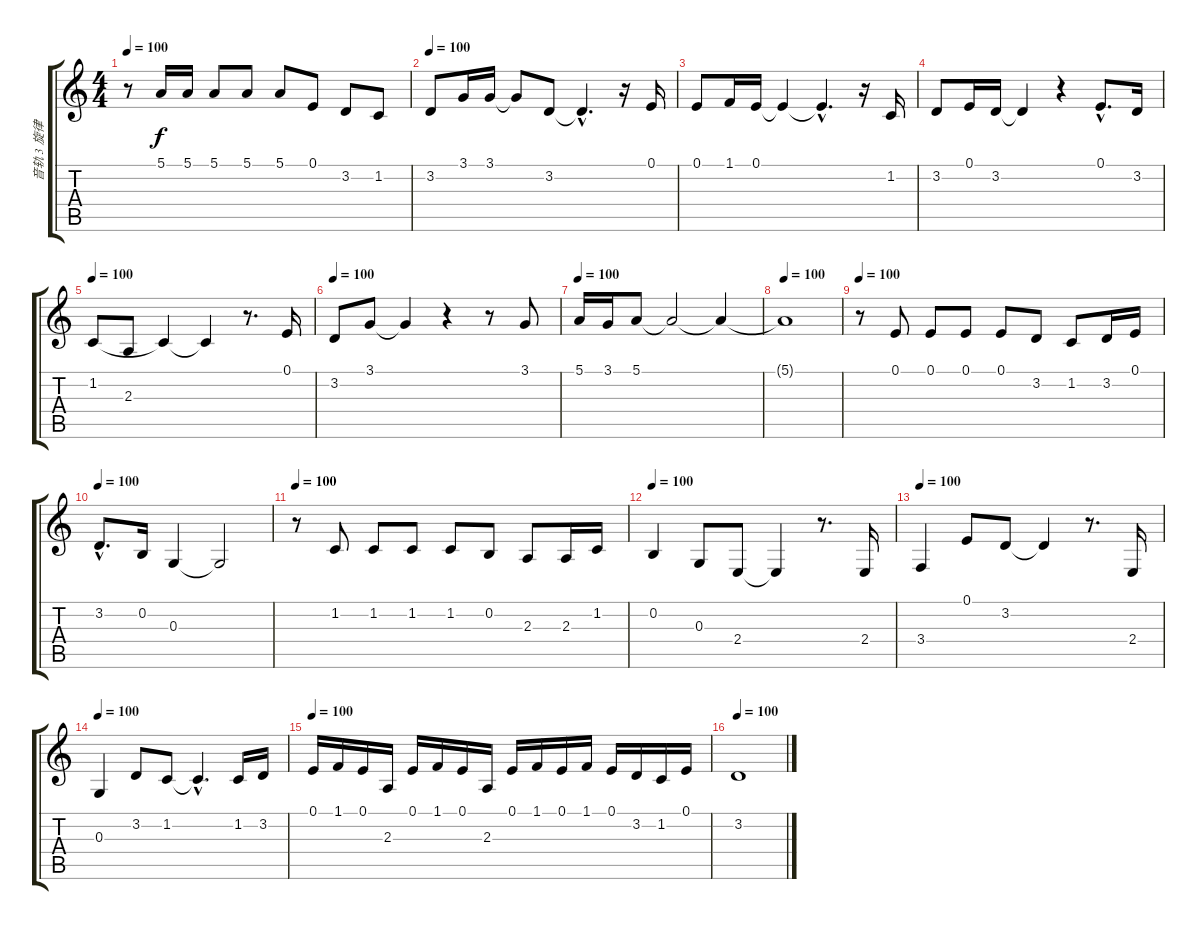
\track ("音轨 3 旋律" "音轨 3 旋律") {instrument acousticgrandpiano}
\staff {score tabs}
\tuning (E4 B3 G3 D3 A2 E2) {hide}
\ts (4 4)
\tempo 100
\clef g2
\ks c
r.8{dy f} 5.1.16 5.1.16 5.1.8 5.1.8 5.1.8 0.1.8 3.2.8 1.2.8 |
\tempo 100
3.2.8 3.1.16 3.1.16 3.1{t}.8 3.2.8 3.2{hac t}.4{d} r.16 0.1.16 |
0.1.8 1.1.16 0.1.16 0.1{t}.4 0.1{hac t}.4{d} r.16 1.2.16 |
3.2.8 0.1.16 3.2.16 3.2{t}.4 r.4 0.1{hac}.8{d} 3.2.16 |
\tempo 100
1.2.8 2.3.8 1.2{t}.4 1.2{t}.4 r.8{d} 0.1.16 |
\tempo 100
3.2.8 3.1.8 3.1{t}.4 r.4 r.8 3.1.8 |
\tempo 100
5.1.16 3.1.16 5.1.8 5.1{t}.2 5.1{t}.4 |
\tempo 100
5.1{t}.1 |
\tempo 100
r.8 0.1.8 0.1.8 0.1.8 0.1.8 3.2.8 1.2.8 3.2.16 0.1.16 |
\tempo 100
3.2{hac}.8{d} 0.2.16 0.3.4 0.3{t}.2 |
\tempo 100
r.8 1.2.8 1.2.8 1.2.8 1.2.8 0.2.8 2.3.8 2.3.16 1.2.16 |
\tempo 100
0.2.4 0.3.8 2.4.8 2.4{t}.4 r.8{d} 2.4.16 |
\tempo 100
3.4.4 0.1.8 3.2.8 3.2{t}.4 r.8{d} 2.4.16 |
\tempo 100
0.3.4 3.2.8 1.2.8 1.2{hac t}.4{d} 1.2.16 3.2.16 |
\tempo 100
0.1.16 1.1.16 0.1.16 2.3.16 0.1.16 1.1.16 0.1.16 2.3.16 0.1.16 1.1.16 0.1.16 1.1.16 0.1.16 3.2.16 1.2.16 0.1.16 |
\tempo 100
3.2.1
